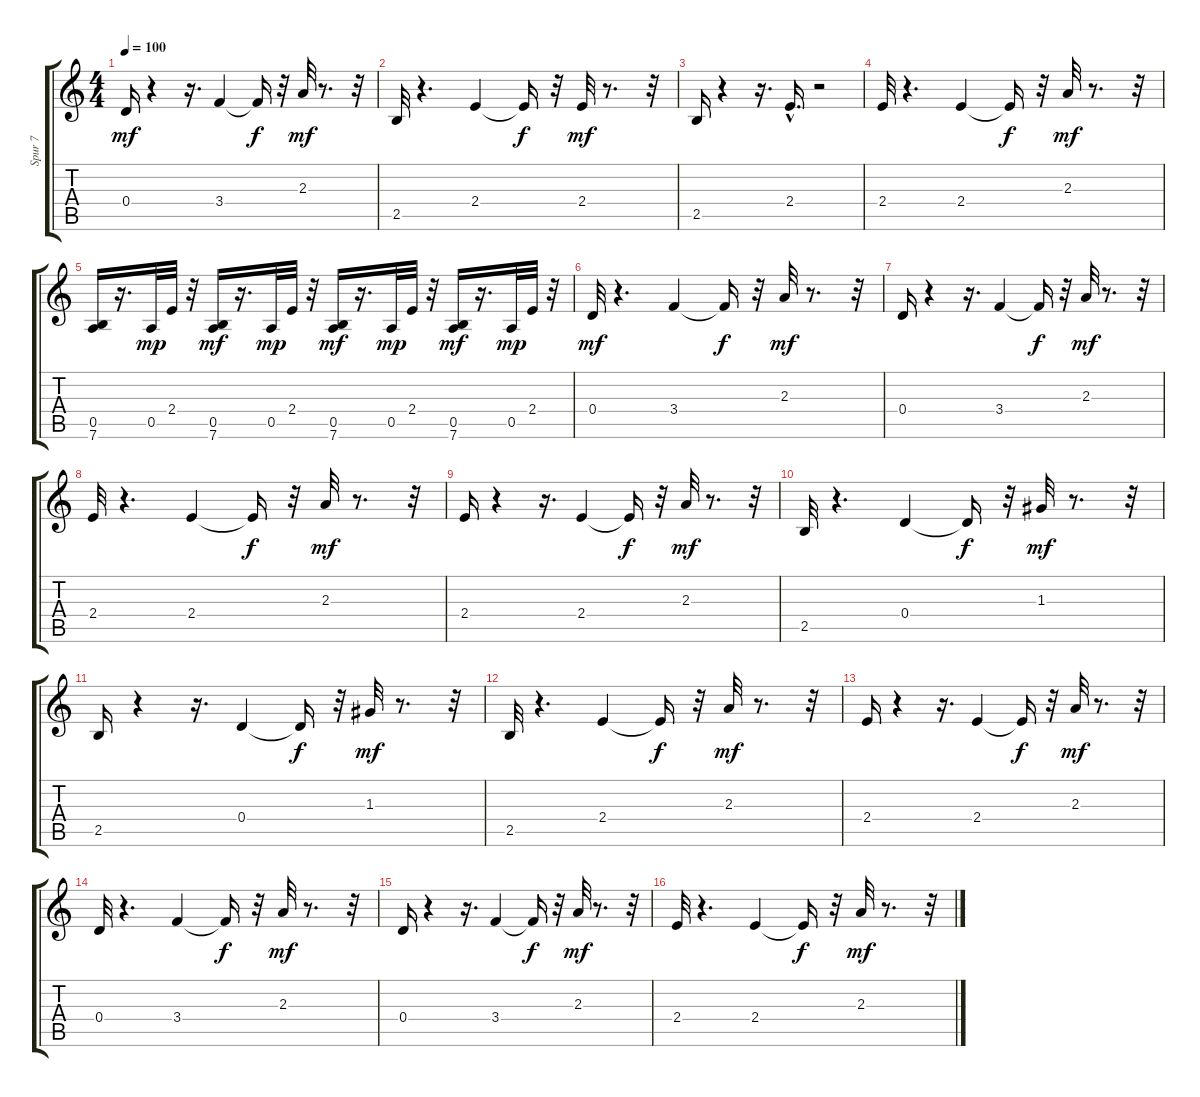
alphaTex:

\track ("Spur 7" "Spur 7") {instrument electricguitarmuted}
\staff {score tabs}
\tuning (E4 B3 G3 D3 A2 E2) {hide}
\ts (4 4)
\tempo 100
\clef g2
\ks c
0.4.16{dy mf} r.4 r.16{d} 3.4.4 3.4{t}.16{dy f} r.32 2.3.32{dy mf} r.8{d} r.32 |
2.5.32 r.4{d} 2.4.4 2.4{t}.16{dy f} r.32 2.4.32{dy mf} r.8{d} r.32 |
2.5.16 r.4 r.16{d} 2.4{hac}.16{d} r.2 |
2.4.32 r.4{d} 2.4.4 2.4{t}.16{dy f} r.32 2.3.32{dy mf} r.8{d} r.32 |
(0.5 7.6).16 r.16{d} 0.5.32{dy mp} 2.4.32 r.32 (0.5 7.6).16{dy mf} r.16{d} 0.5.32{dy mp} 2.4.32 r.32 (0.5 7.6).16{dy mf} r.16{d} 0.5.32{dy mp} 2.4.32 r.32 (0.5 7.6).16{dy mf} r.16{d} 0.5.32{dy mp} 2.4.32 r.32 |
0.4.32{dy mf} r.4{d} 3.4.4 3.4{t}.16{dy f} r.32 2.3.32{dy mf} r.8{d} r.32 |
0.4.16 r.4 r.16{d} 3.4.4 3.4{t}.16{dy f} r.32 2.3.32{dy mf} r.8{d} r.32 |
2.4.32 r.4{d} 2.4.4 2.4{t}.16{dy f} r.32 2.3.32{dy mf} r.8{d} r.32 |
2.4.16 r.4 r.16{d} 2.4.4 2.4{t}.16{dy f} r.32 2.3.32{dy mf} r.8{d} r.32 |
2.5.32 r.4{d} 0.4.4 0.4{t}.16{dy f} r.32 1.3.32{dy mf} r.8{d} r.32 |
2.5.16 r.4 r.16{d} 0.4.4 0.4{t}.16{dy f} r.32 1.3.32{dy mf} r.8{d} r.32 |
2.5.32 r.4{d} 2.4.4 2.4{t}.16{dy f} r.32 2.3.32{dy mf} r.8{d} r.32 |
2.4.16 r.4 r.16{d} 2.4.4 2.4{t}.16{dy f} r.32 2.3.32{dy mf} r.8{d} r.32 |
0.4.32 r.4{d} 3.4.4 3.4{t}.16{dy f} r.32 2.3.32{dy mf} r.8{d} r.32 |
0.4.16 r.4 r.16{d} 3.4.4 3.4{t}.16{dy f} r.32 2.3.32{dy mf} r.8{d} r.32 |
2.4.32 r.4{d} 2.4.4 2.4{t}.16{dy f} r.32 2.3.32{dy mf} r.8{d} r.32
